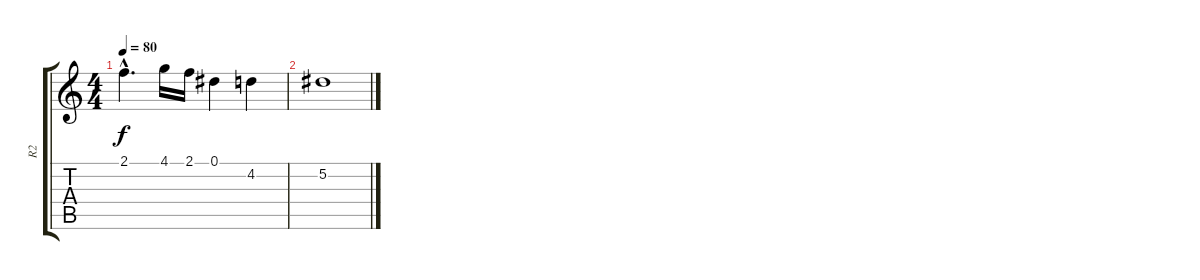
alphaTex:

\track ("R2" "R2") {instrument overdrivenguitar}
\staff {score tabs}
\tuning (Eb4 Bb3 Gb3 Db3 Ab2 Eb2) {hide}
\ts (4 4)
\tempo 80
\clef g2
\ks c
2.1{hac}.4{d dy f} 4.1.16 2.1.16 0.1.4 4.2.4 |
5.2.1
